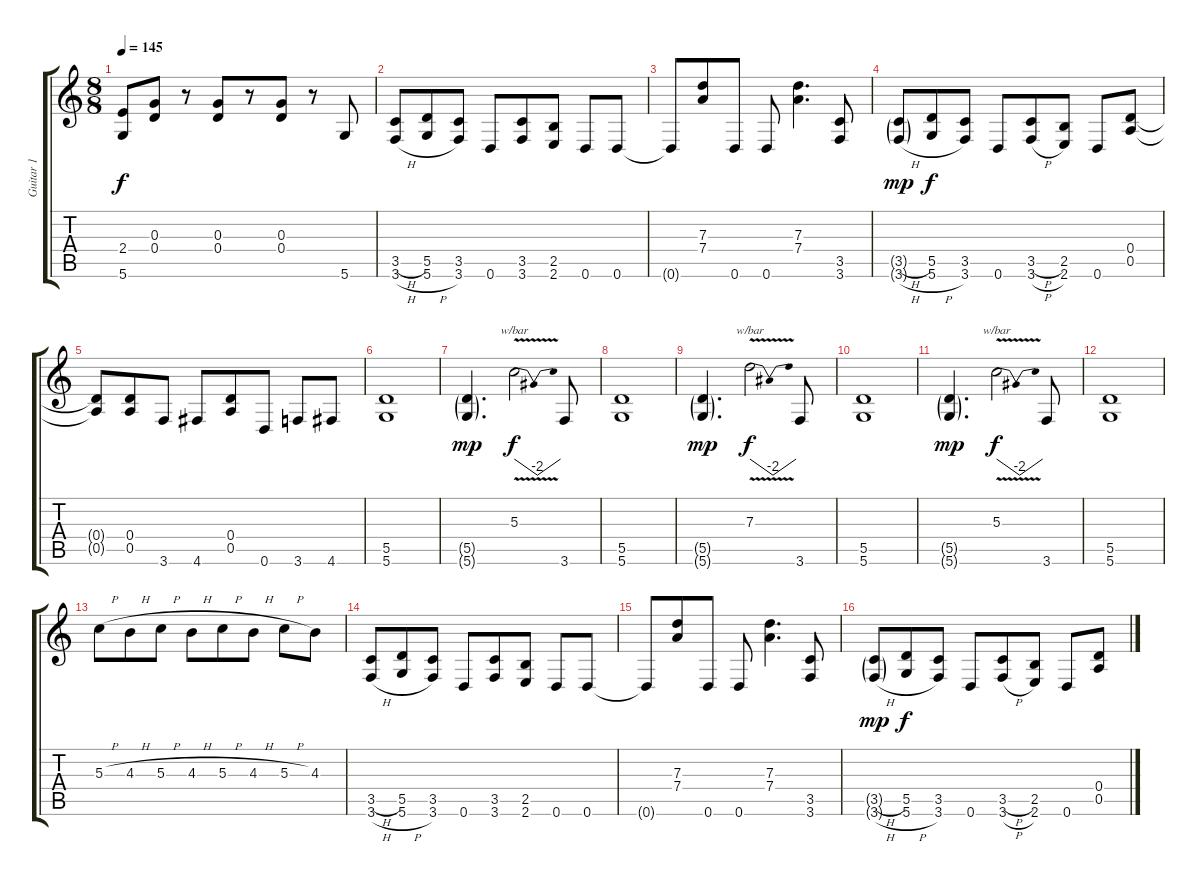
\track ("Guitar 1" "Guitar 1") {instrument overdrivenguitar}
\staff {score tabs}
\tuning (E4 B3 G3 D3 A2 D2) {hide}
\ts (8 8)
\tempo 145
\clef g2
\ks c
(2.4{t} 5.6{t}).8{dy f} (0.3 0.4).8 r.8 (0.3 0.4).8 r.8 (0.3 0.4).8 r.8 5.6.8 |
(3.5{h} 3.6{h}).8 (5.5 5.6{h}).8 (3.5 3.6).8 0.6.8 (3.5 3.6).8 (2.5 2.6).8 0.6.8 0.6.8 |
0.6{t}.8 (7.3 7.4).8 0.6.8 0.6.8 (7.3 7.4).4{d} (3.5 3.6).8 |
(3.5{h g} 3.6{h g}).8{dy mp} (5.5 5.6{h}).8{dy f} (3.5 3.6).8 0.6.8 (3.5{h} 3.6{h}).8 (2.5 2.6).8 0.6.8 (0.4 0.5).8 |
(0.4{t} 0.5{t}).8 (0.4 0.5).8 3.6.8 4.6.8 (0.4 0.5).8 0.6.8 3.6.8 4.6.8 |
(5.5 5.6).1 |
(5.5{g} 5.6{g}).4{d dy mp} 5.3{v}.2{tbe (dip default 0 0 30 -8 60 0) dy f} 3.6.8 |
(5.5 5.6).1 |
(5.5{g} 5.6{g}).4{d dy mp} 7.3{v}.2{tbe (dip default 0 0 30 -8 60 0) dy f} 3.6.8 |
(5.5 5.6).1 |
(5.5{g} 5.6{g}).4{d dy mp} 5.3{v}.2{tbe (dip default 0 0 30 -8 60 0) dy f} 3.6.8 |
(5.5 5.6).1 |
5.3{h}.8 4.3{h}.8 5.3{h}.8 4.3{h}.8 5.3{h}.8 4.3{h}.8 5.3{h}.8 4.3.8 |
(3.5{h} 3.6{h}).8 (5.5 5.6{h}).8 (3.5 3.6).8 0.6.8 (3.5 3.6).8 (2.5 2.6).8 0.6.8 0.6.8 |
0.6{t}.8 (7.3 7.4).8 0.6.8 0.6.8 (7.3 7.4).4{d} (3.5 3.6).8 |
(3.5{h g} 3.6{h g}).8{dy mp} (5.5 5.6{h}).8{dy f} (3.5 3.6).8 0.6.8 (3.5{h} 3.6{h}).8 (2.5 2.6).8 0.6.8 (0.4 0.5).8
